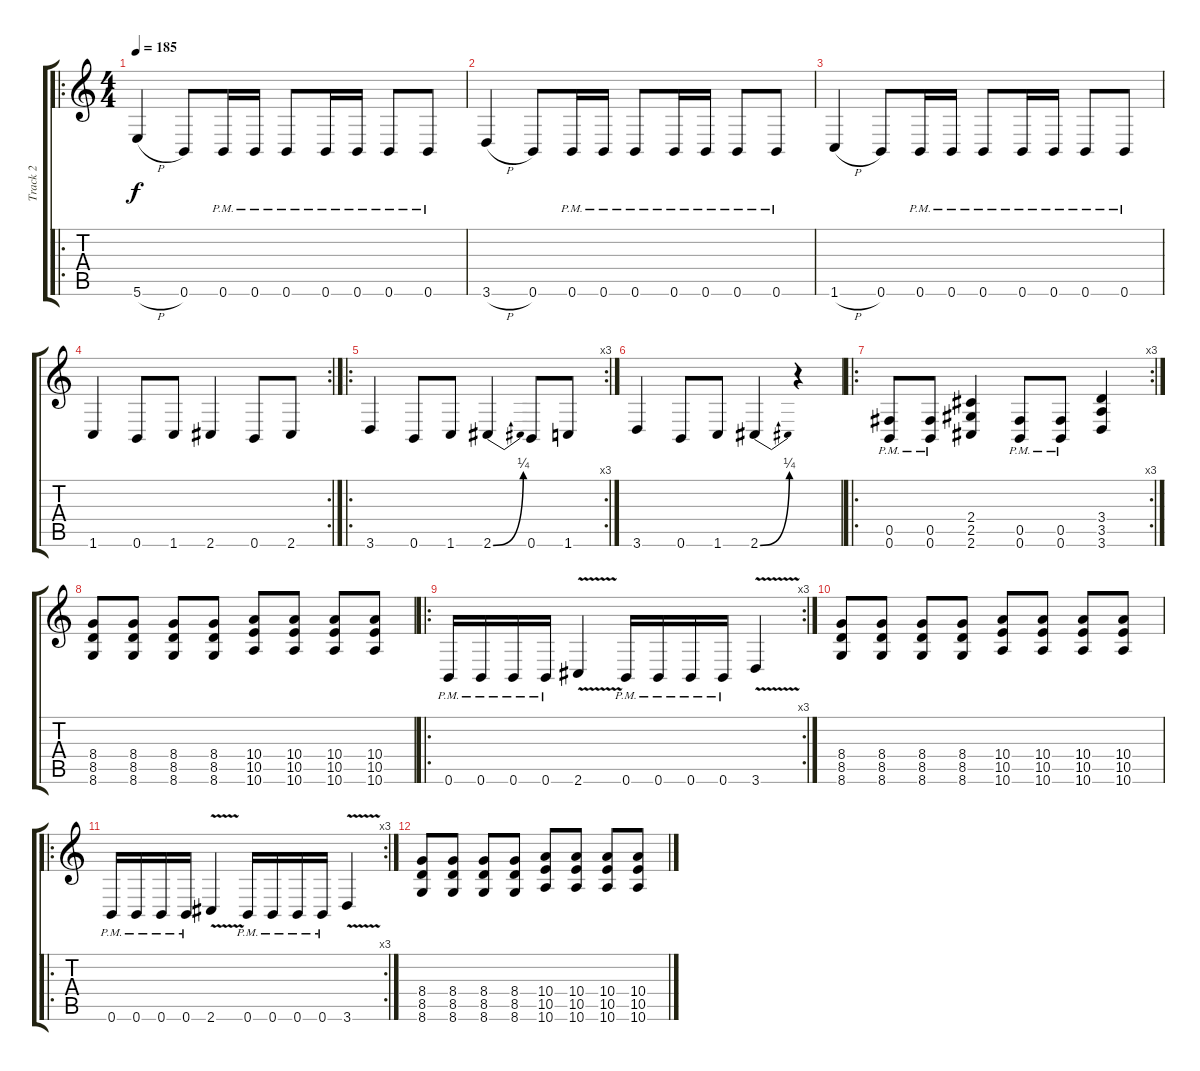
\track ("Track 2" "Track 2") {instrument distortionguitar}
\staff {score tabs}
\tuning (Db4 Ab3 E3 B2 Gb2 B1) {hide}
\ro
\ts (4 4)
\tempo 185
\clef g2
\ks c
5.6{h}.4{dy f} 0.6.8 0.6{pm}.16 0.6{pm}.16 0.6{pm}.8 0.6{pm}.16 0.6{pm}.16 0.6{pm}.8 0.6{pm}.8 |
3.6{h}.4 0.6.8 0.6{pm}.16 0.6{pm}.16 0.6{pm}.8 0.6{pm}.16 0.6{pm}.16 0.6{pm}.8 0.6{pm}.8 |
1.6{h}.4 0.6.8 0.6{pm}.16 0.6{pm}.16 0.6{pm}.8 0.6{pm}.16 0.6{pm}.16 0.6{pm}.8 0.6{pm}.8 |
\rc 2
1.6.4 0.6.8 1.6.8 2.6.4 0.6.8 2.6.8 |
\ro
\rc 3
3.6.4 0.6.8 1.6.8 2.6{be (bend 0 0 60 1)}.4 0.6.8 1.6.8 |
3.6.4 0.6.8 1.6.8 2.6{be (bend 0 0 60 1)}.4 r.4 |
\ro
\rc 3
(0.5{pm} 0.6{pm}).8 (0.5{pm} 0.6{pm}).8 (2.4 2.5 2.6).4 (0.5{pm} 0.6{pm}).8 (0.5{pm} 0.6{pm}).8 (3.4 3.5 3.6).4 |
(8.4 8.5 8.6).8 (8.4 8.5 8.6).8 (8.4 8.5 8.6).8 (8.4 8.5 8.6).8 (10.4 10.5 10.6).8 (10.4 10.5 10.6).8 (10.4 10.5 10.6).8 (10.4 10.5 10.6).8 |
\ro
\rc 3
0.6{pm}.16 0.6{pm}.16 0.6{pm}.16 0.6{pm}.16 2.6{v}.4 0.6{pm}.16 0.6{pm}.16 0.6{pm}.16 0.6{pm}.16 3.6{v}.4 |
(8.4 8.5 8.6).8 (8.4 8.5 8.6).8 (8.4 8.5 8.6).8 (8.4 8.5 8.6).8 (10.4 10.5 10.6).8 (10.4 10.5 10.6).8 (10.4 10.5 10.6).8 (10.4 10.5 10.6).8 |
\ro
\rc 3
0.6{pm}.16 0.6{pm}.16 0.6{pm}.16 0.6{pm}.16 2.6{v}.4 0.6{pm}.16 0.6{pm}.16 0.6{pm}.16 0.6{pm}.16 3.6{v}.4 |
(8.4 8.5 8.6).8 (8.4 8.5 8.6).8 (8.4 8.5 8.6).8 (8.4 8.5 8.6).8 (10.4 10.5 10.6).8 (10.4 10.5 10.6).8 (10.4 10.5 10.6).8 (10.4 10.5 10.6).8
